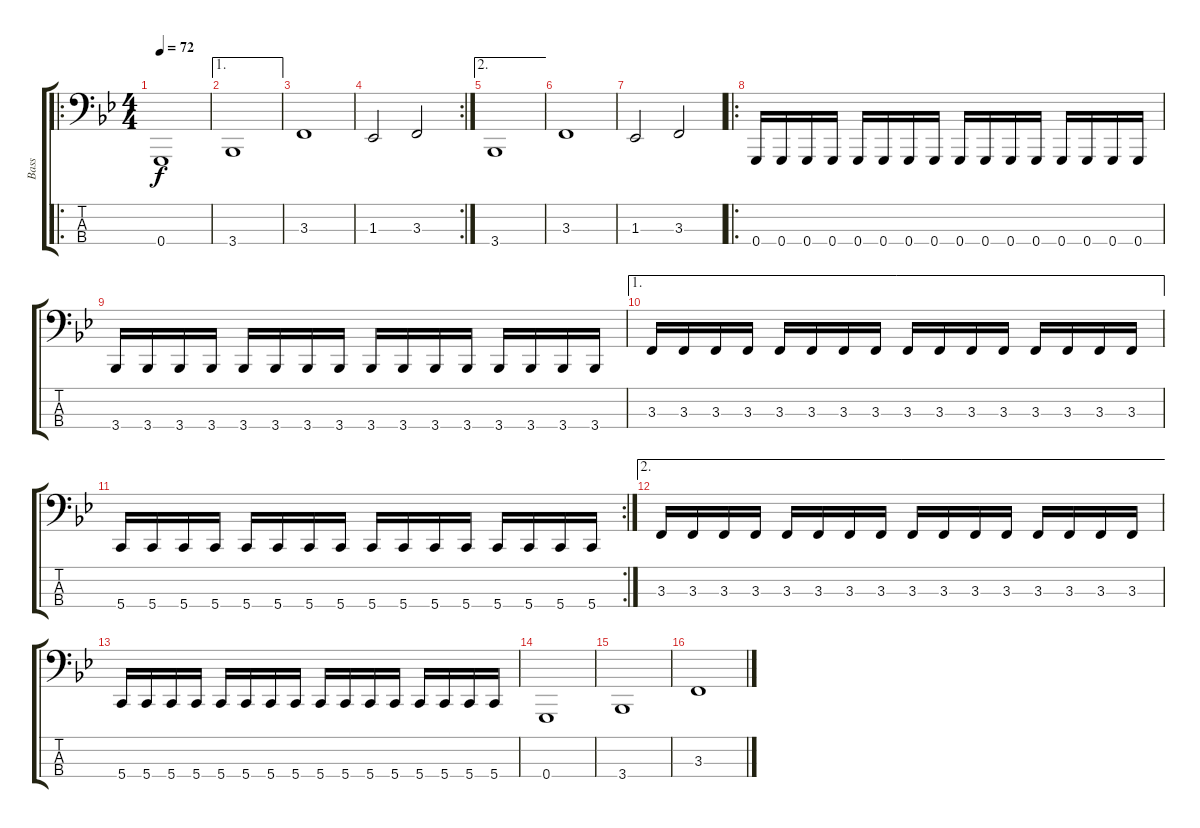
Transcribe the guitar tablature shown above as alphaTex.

\track ("Bass" "Bass") {instrument electricbassfinger}
\staff {score tabs}
\tuning (C2 G1 D1 G0) {hide}
\ro
\ts (4 4)
\tempo 72
\clef f4
\ks gminor
0.4.1{dy f} |
\ae 1
3.4.1 |
3.3.1 |
\rc 2
1.3.2 3.3.2 |
\ae 2
3.4.1 |
3.3.1 |
1.3.2 3.3.2 |
\ro
0.4.16 0.4.16 0.4.16 0.4.16 0.4.16 0.4.16 0.4.16 0.4.16 0.4.16 0.4.16 0.4.16 0.4.16 0.4.16 0.4.16 0.4.16 0.4.16 |
3.4.16 3.4.16 3.4.16 3.4.16 3.4.16 3.4.16 3.4.16 3.4.16 3.4.16 3.4.16 3.4.16 3.4.16 3.4.16 3.4.16 3.4.16 3.4.16 |
\ae 1
3.3.16 3.3.16 3.3.16 3.3.16 3.3.16 3.3.16 3.3.16 3.3.16 3.3.16 3.3.16 3.3.16 3.3.16 3.3.16 3.3.16 3.3.16 3.3.16 |
\rc 2
5.4.16 5.4.16 5.4.16 5.4.16 5.4.16 5.4.16 5.4.16 5.4.16 5.4.16 5.4.16 5.4.16 5.4.16 5.4.16 5.4.16 5.4.16 5.4.16 |
\ae 2
3.3.16 3.3.16 3.3.16 3.3.16 3.3.16 3.3.16 3.3.16 3.3.16 3.3.16 3.3.16 3.3.16 3.3.16 3.3.16 3.3.16 3.3.16 3.3.16 |
5.4.16 5.4.16 5.4.16 5.4.16 5.4.16 5.4.16 5.4.16 5.4.16 5.4.16 5.4.16 5.4.16 5.4.16 5.4.16 5.4.16 5.4.16 5.4.16 |
0.4.1 |
3.4.1 |
3.3.1
